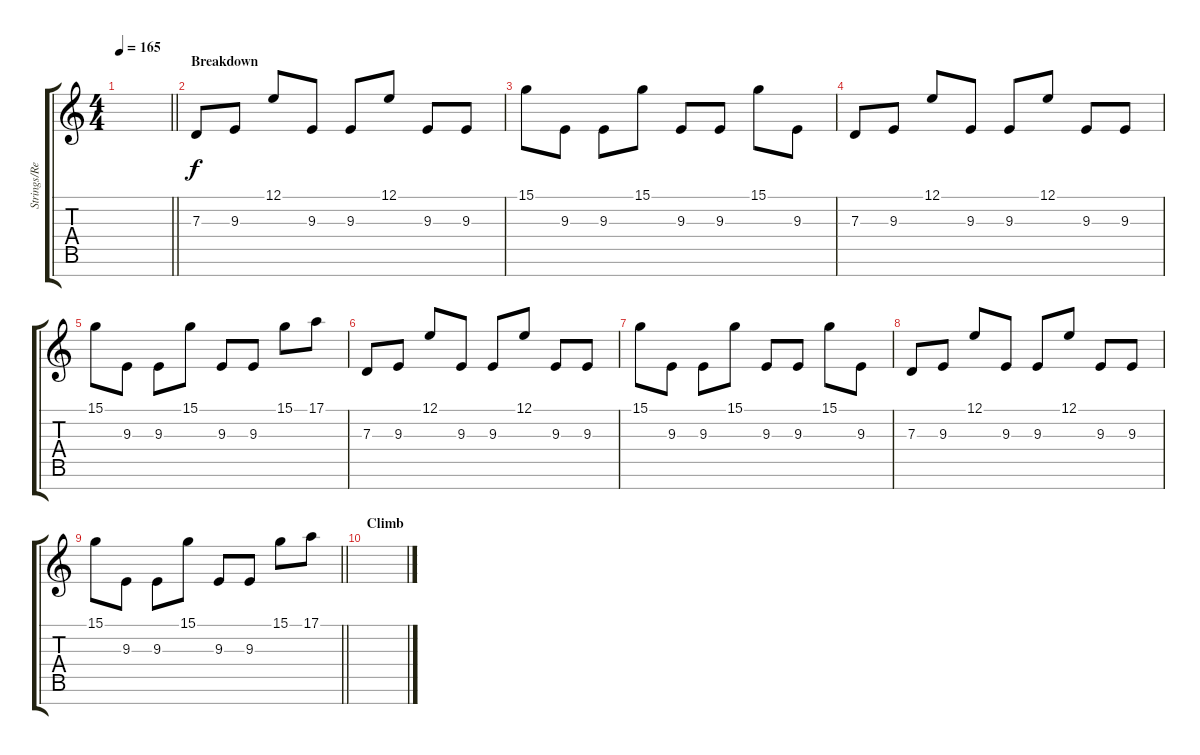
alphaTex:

\track ("Strings/Reed" "Strings/Re") {instrument reedorgan}
\staff {score tabs}
\tuning (E4 B3 G3 D3 A2 E2 B1) {hide}
\ts (4 4)
\tempo 165
\clef g2
\barLineRight lightlight
\ks c
|
\section ("" "Breakdown")
7.3.8{volume 0} 9.3.8{volume 10} 12.1.8 9.3.8 9.3.8 12.1.8 9.3.8 9.3.8 |
15.1.8 9.3.8 9.3.8 15.1.8 9.3.8 9.3.8 15.1.8 9.3.8 |
7.3.8 9.3.8 12.1.8 9.3.8 9.3.8 12.1.8 9.3.8 9.3.8 |
15.1.8 9.3.8 9.3.8 15.1.8 9.3.8 9.3.8 15.1.8 17.1.8 |
7.3.8 9.3.8 12.1.8 9.3.8 9.3.8 12.1.8 9.3.8 9.3.8 |
15.1.8 9.3.8 9.3.8 15.1.8 9.3.8 9.3.8 15.1.8 9.3.8 |
7.3.8 9.3.8 12.1.8 9.3.8 9.3.8 12.1.8 9.3.8 9.3.8 |
\barLineRight lightlight
15.1.8 9.3.8 9.3.8 15.1.8 9.3.8 9.3.8 15.1.8 17.1.8 |
\section ("" "Climb")
